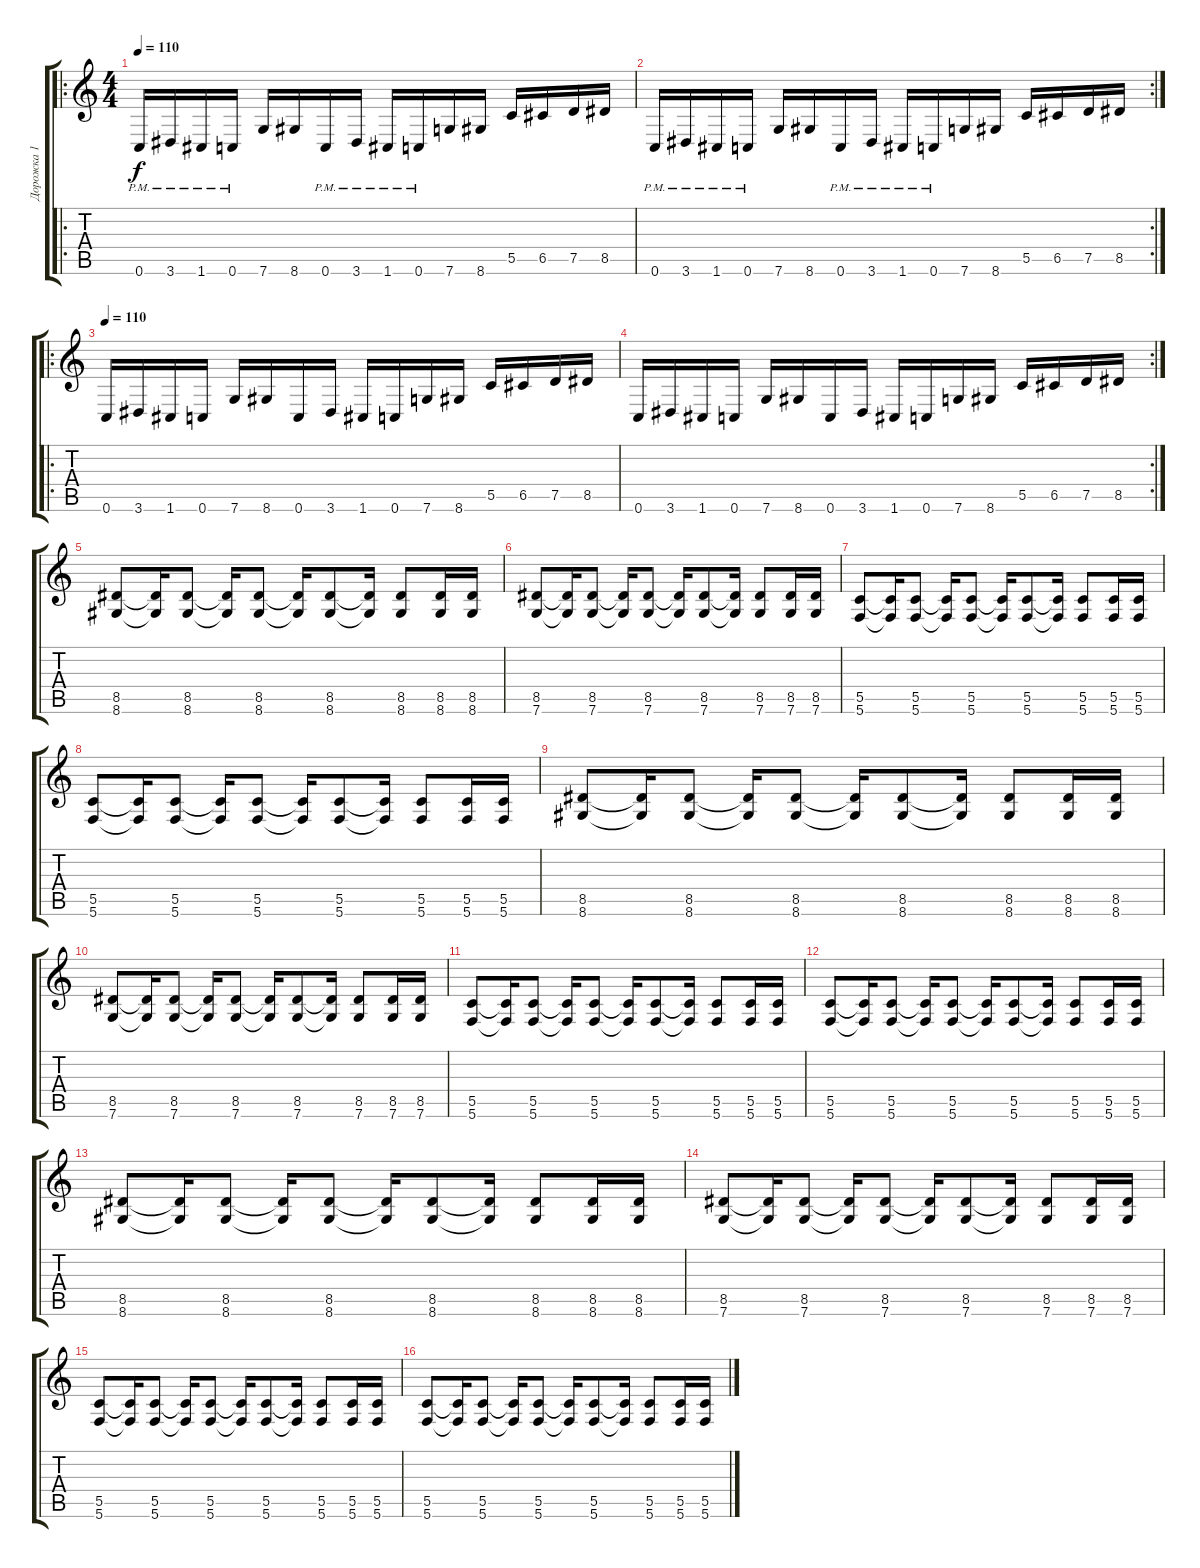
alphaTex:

\track ("Дорожка 1" "Дорожка 1") {instrument overdrivenguitar}
\staff {score tabs}
\tuning (D4 A3 F3 C3 G2 C2) {hide}
\ro
\ts (4 4)
\tempo 110
\clef g2
\ks c
0.6{pm}.16{dy f} 3.6{pm}.16 1.6{pm}.16 0.6{pm}.16 7.6.16 8.6.16 0.6{pm}.16 3.6{pm}.16 1.6{pm}.16 0.6{pm}.16 7.6.16 8.6.16 5.5.16 6.5.16 7.5.16 8.5.16 |
\rc 2
0.6{pm}.16 3.6{pm}.16 1.6{pm}.16 0.6{pm}.16 7.6.16 8.6.16 0.6{pm}.16 3.6{pm}.16 1.6{pm}.16 0.6{pm}.16 7.6.16 8.6.16 5.5.16 6.5.16 7.5.16 8.5.16 |
\ro
\tempo 110
0.6.16 3.6.16 1.6.16 0.6.16 7.6.16 8.6.16 0.6.16 3.6.16 1.6.16 0.6.16 7.6.16 8.6.16 5.5.16 6.5.16 7.5.16 8.5.16 |
\rc 2
0.6.16 3.6.16 1.6.16 0.6.16 7.6.16 8.6.16 0.6.16 3.6.16 1.6.16 0.6.16 7.6.16 8.6.16 5.5.16 6.5.16 7.5.16 8.5.16 |
(8.5 8.6).8 (8.5{t} 8.6{t}).16 (8.5 8.6).8 (8.5{t} 8.6{t}).16 (8.5 8.6).8 (8.5{t} 8.6{t}).16 (8.5 8.6).8 (8.5{t} 8.6{t}).16 (8.5 8.6).8 (8.5 8.6).16 (8.5 8.6).16 |
(8.5 7.6).8 (8.5{t} 7.6{t}).16 (8.5 7.6).8 (8.5{t} 7.6{t}).16 (8.5 7.6).8 (8.5{t} 7.6{t}).16 (8.5 7.6).8 (8.5{t} 7.6{t}).16 (8.5 7.6).8 (8.5 7.6).16 (8.5 7.6).16 |
(5.5 5.6).8 (5.5{t} 5.6{t}).16 (5.5 5.6).8 (5.5{t} 5.6{t}).16 (5.5 5.6).8 (5.5{t} 5.6{t}).16 (5.5 5.6).8 (5.5{t} 5.6{t}).16 (5.5 5.6).8 (5.5 5.6).16 (5.5 5.6).16 |
(5.5 5.6).8 (5.5{t} 5.6{t}).16 (5.5 5.6).8 (5.5{t} 5.6{t}).16 (5.5 5.6).8 (5.5{t} 5.6{t}).16 (5.5 5.6).8 (5.5{t} 5.6{t}).16 (5.5 5.6).8 (5.5 5.6).16 (5.5 5.6).16 |
(8.5 8.6).8 (8.5{t} 8.6{t}).16 (8.5 8.6).8 (8.5{t} 8.6{t}).16 (8.5 8.6).8 (8.5{t} 8.6{t}).16 (8.5 8.6).8 (8.5{t} 8.6{t}).16 (8.5 8.6).8 (8.5 8.6).16 (8.5 8.6).16 |
(8.5 7.6).8 (8.5{t} 7.6{t}).16 (8.5 7.6).8 (8.5{t} 7.6{t}).16 (8.5 7.6).8 (8.5{t} 7.6{t}).16 (8.5 7.6).8 (8.5{t} 7.6{t}).16 (8.5 7.6).8 (8.5 7.6).16 (8.5 7.6).16 |
(5.5 5.6).8 (5.5{t} 5.6{t}).16 (5.5 5.6).8 (5.5{t} 5.6{t}).16 (5.5 5.6).8 (5.5{t} 5.6{t}).16 (5.5 5.6).8 (5.5{t} 5.6{t}).16 (5.5 5.6).8 (5.5 5.6).16 (5.5 5.6).16 |
(5.5 5.6).8 (5.5{t} 5.6{t}).16 (5.5 5.6).8 (5.5{t} 5.6{t}).16 (5.5 5.6).8 (5.5{t} 5.6{t}).16 (5.5 5.6).8 (5.5{t} 5.6{t}).16 (5.5 5.6).8 (5.5 5.6).16 (5.5 5.6).16 |
(8.5 8.6).8 (8.5{t} 8.6{t}).16 (8.5 8.6).8 (8.5{t} 8.6{t}).16 (8.5 8.6).8 (8.5{t} 8.6{t}).16 (8.5 8.6).8 (8.5{t} 8.6{t}).16 (8.5 8.6).8 (8.5 8.6).16 (8.5 8.6).16 |
(8.5 7.6).8 (8.5{t} 7.6{t}).16 (8.5 7.6).8 (8.5{t} 7.6{t}).16 (8.5 7.6).8 (8.5{t} 7.6{t}).16 (8.5 7.6).8 (8.5{t} 7.6{t}).16 (8.5 7.6).8 (8.5 7.6).16 (8.5 7.6).16 |
(5.5 5.6).8 (5.5{t} 5.6{t}).16 (5.5 5.6).8 (5.5{t} 5.6{t}).16 (5.5 5.6).8 (5.5{t} 5.6{t}).16 (5.5 5.6).8 (5.5{t} 5.6{t}).16 (5.5 5.6).8 (5.5 5.6).16 (5.5 5.6).16 |
(5.5 5.6).8 (5.5{t} 5.6{t}).16 (5.5 5.6).8 (5.5{t} 5.6{t}).16 (5.5 5.6).8 (5.5{t} 5.6{t}).16 (5.5 5.6).8 (5.5{t} 5.6{t}).16 (5.5 5.6).8 (5.5 5.6).16 (5.5 5.6).16
